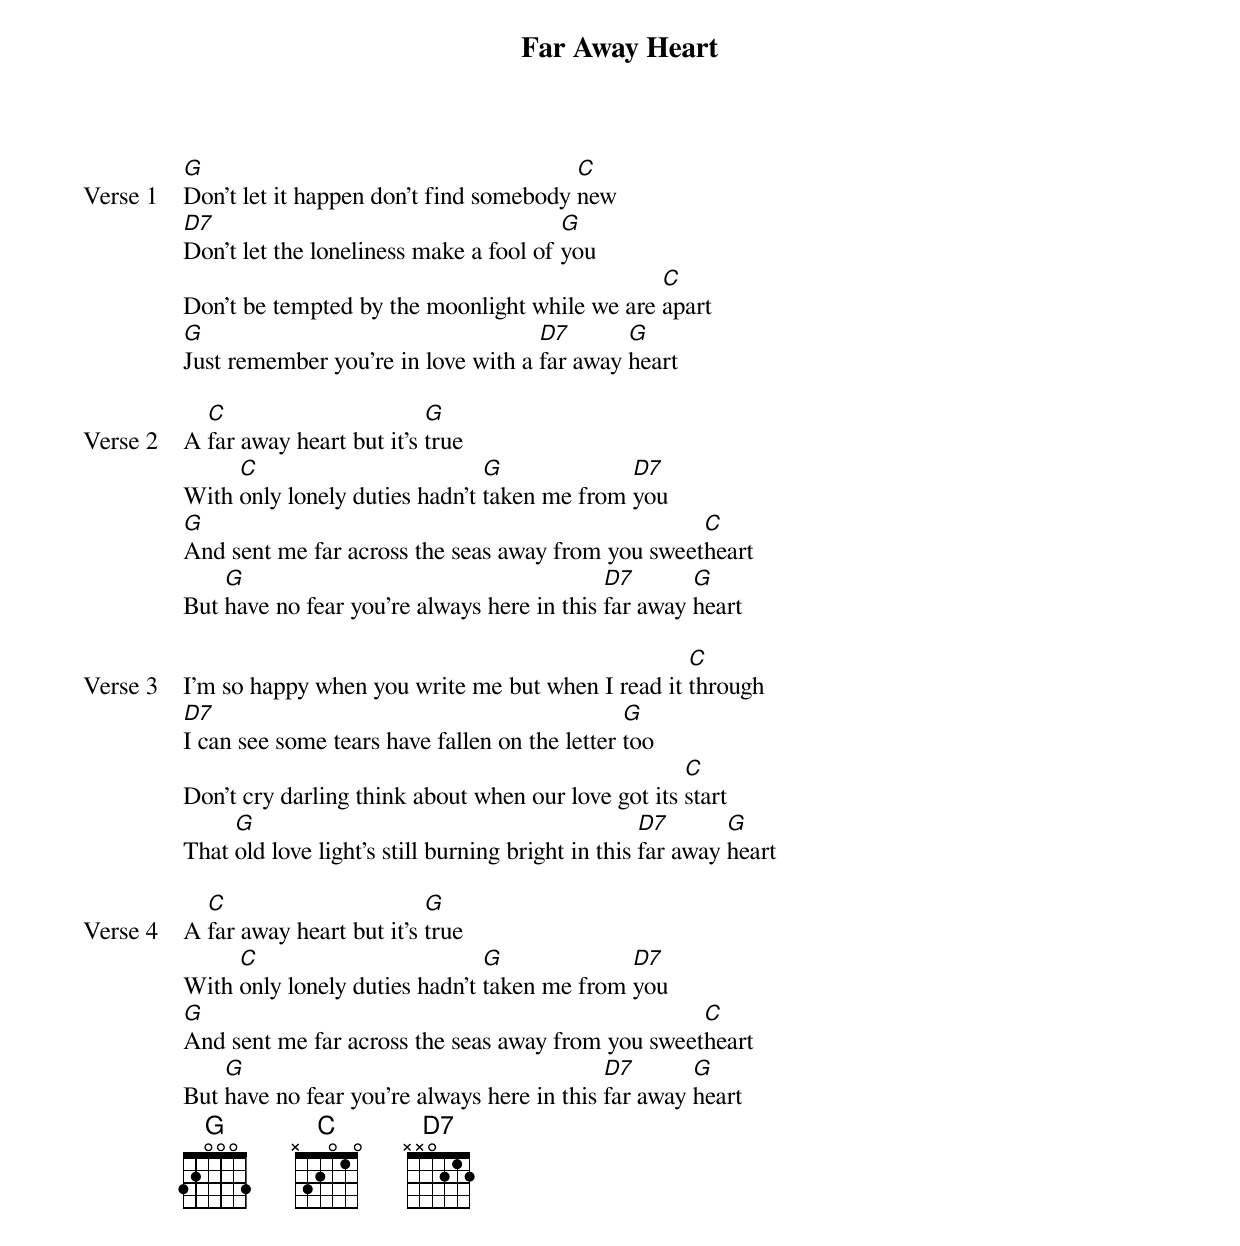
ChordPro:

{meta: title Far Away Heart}
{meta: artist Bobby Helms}
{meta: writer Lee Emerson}

{start_of_verse: Verse 1}
[G]Don't let it happen don't find somebody [C]new
[D7]Don't let the loneliness make a fool of [G]you
Don't be tempted by the moonlight while we are [C]apart
[G]Just remember you're in love with a [D7]far away [G]heart
{end_of_verse}

{start_of_verse: Verse 2}
A [C]far away heart but it's [G]true
With [C]only lonely duties hadn't [G]taken me from [D7]you
[G]And sent me far across the seas away from you sweet[C]heart
But [G]have no fear you're always here in this [D7]far away [G]heart
{end_of_verse}

{start_of_verse: Verse 3}
I'm so happy when you write me but when I read it [C]through
[D7]I can see some tears have fallen on the letter [G]too
Don't cry darling think about when our love got its [C]start
That [G]old love light's still burning bright in this [D7]far away [G]heart
{end_of_verse}

{start_of_verse: Verse 4}
A [C]far away heart but it's [G]true
With [C]only lonely duties hadn't [G]taken me from [D7]you
[G]And sent me far across the seas away from you sweet[C]heart
But [G]have no fear you're always here in this [D7]far away [G]heart
{end_of_verse}
